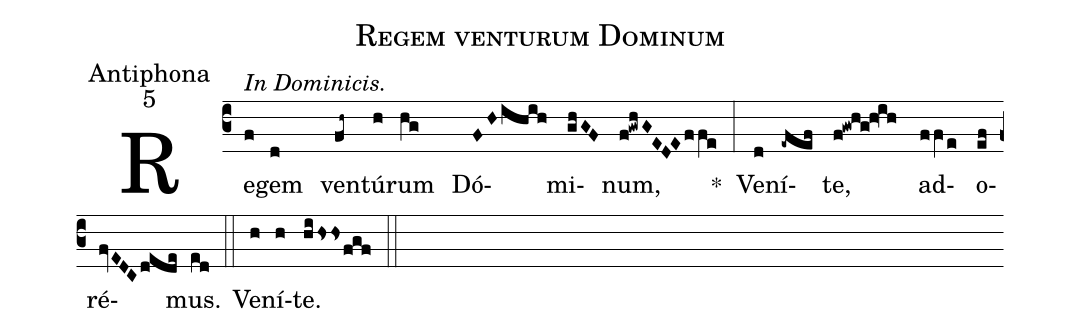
name:Regem venturum Dominum;
office-part:Antiphona;
mode:5;
%%
(c3) Re([alt:In Dominicis.]f)gem(d) ven(fh~)tú(h)rum(hg) Dó(FHihih)mi(ghGF)num,(f@gwhG@E/[-0.25]D/[-0.25]E/ffe) <sp>*</sp>(:) Ve(d)ní(-efef)te,(f!gw!h!g!h!ih) ad(ffo1Ve)o(ef)ré(fvEDCdede)mus.(ed) (::)
Ve(h)ní(h)te.(hihssfgf) (::)
